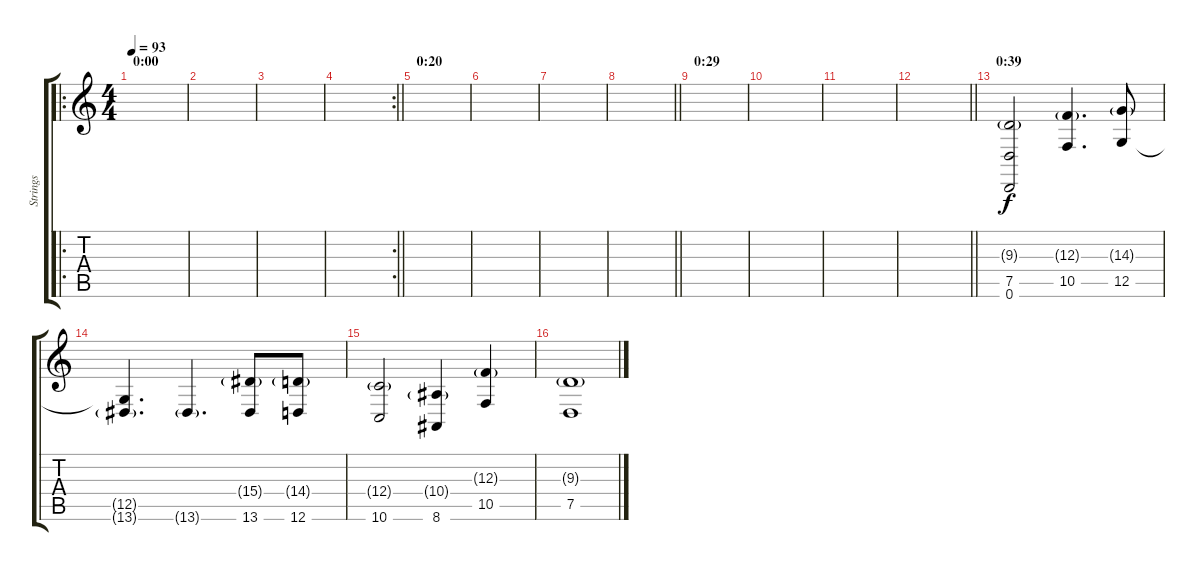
\track ("Strings" "Strings") {instrument stringensemble1}
\staff {score tabs}
\tuning (D4 A3 F3 C3 G2 D2) {hide}
\ro
\ts (4 4)
\section ("" "0:00")
\tempo 93
\clef g2
\ks c
|
|
|
\rc 2
\barLineRight lightlight
|
\section ("" "0:20")
|
|
|
\barLineRight lightlight
|
\section ("" "0:29")
|
|
|
\barLineRight lightlight
|
\section ("" "0:39")
(9.3{g} 7.5 0.6).2 (12.3{g} 10.5).4{d} (14.3{g} 12.5).8 |
(12.5{t} 13.6{g}).4{d} 13.6{g}.4{d} (15.4{g} 13.6).8 (14.4{g} 12.6).8 |
(12.4{g} 10.6).2 (10.4{g} 8.6).4 (12.3{g} 10.5).4 |
(9.3{g} 7.5).1
